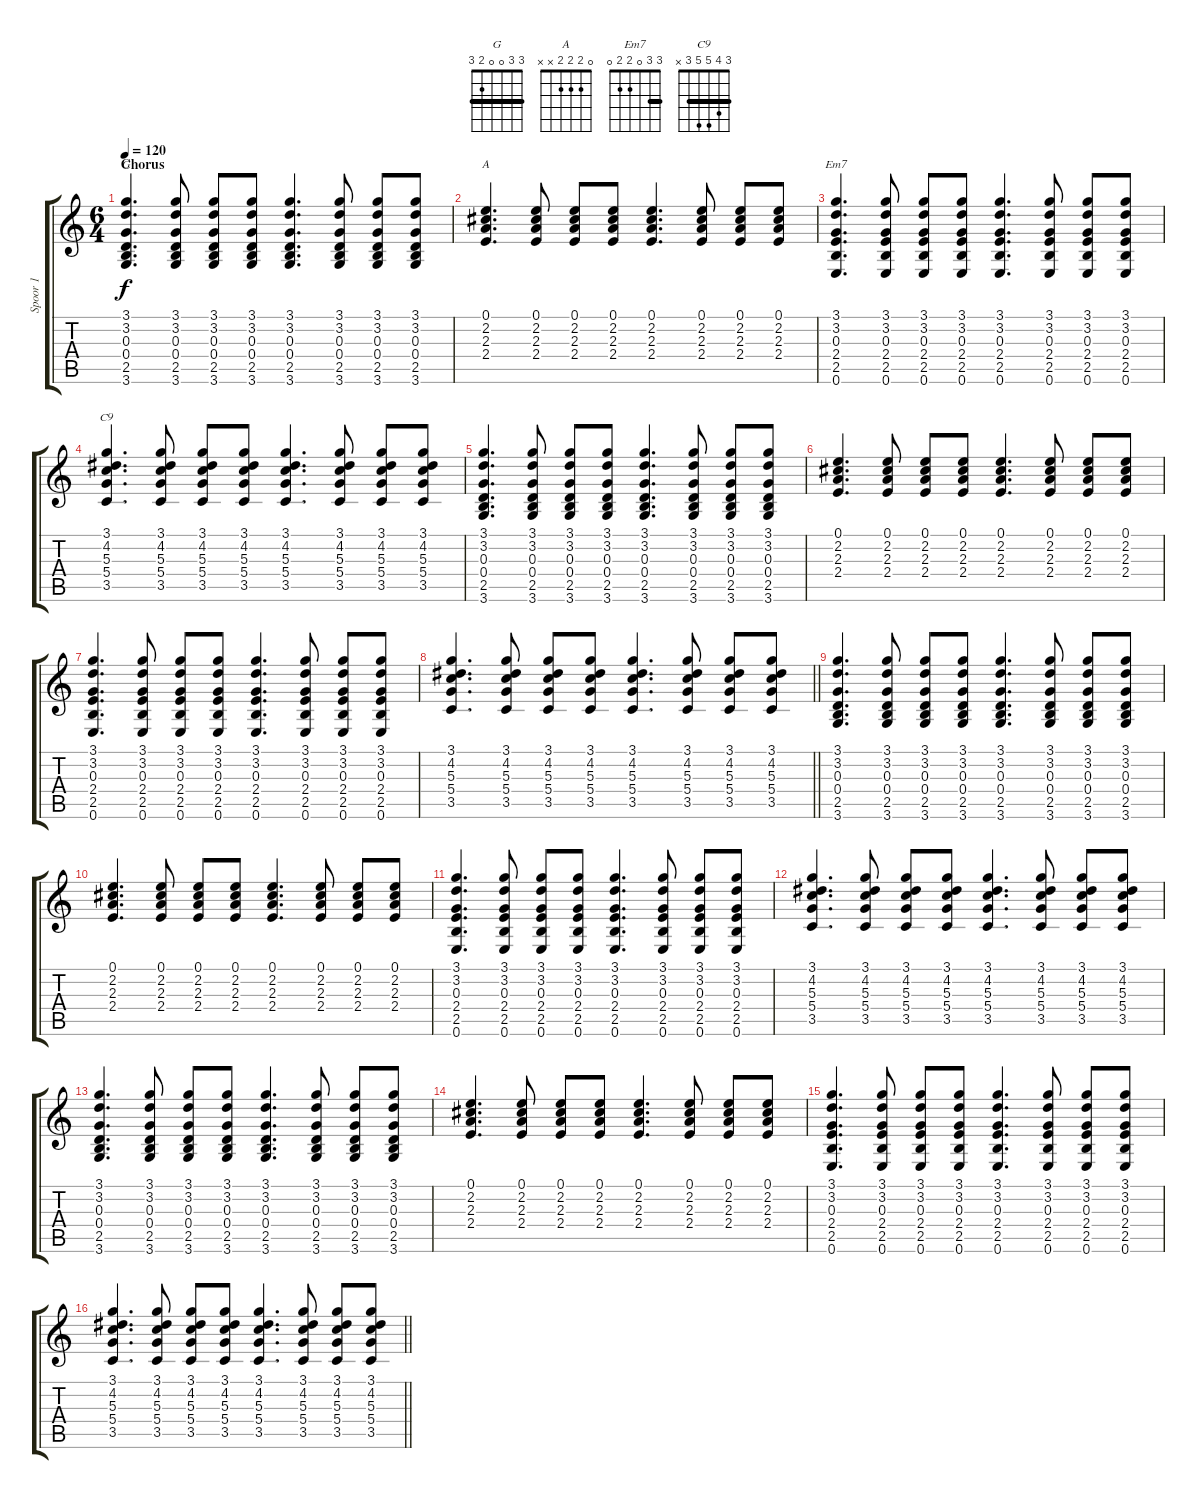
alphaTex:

\track ("Spoor 1" "Spoor 1") {instrument acousticguitarsteel}
\staff {score tabs}
\tuning (E4 B3 G3 D3 A2 E2) {hide}
\chord ("G" 3 3 0 0 2 3) {barre 3}
\chord ("A" 0 2 2 2 x x)
\chord ("Em7" 3 3 0 2 2 0) {barre 3}
\chord ("C9" 3 4 5 5 3 x) {barre 3}
\ts (6 4)
\section ("" "Chorus")
\tempo 120
\clef g2
\ks c
(3.1 3.2 0.3 0.4 2.5 3.6).4{d ch "G" dy f} (3.1 3.2 0.3 0.4 2.5 3.6).8 (3.1 3.2 0.3 0.4 2.5 3.6).8 (3.1 3.2 0.3 0.4 2.5 3.6).8 (3.1 3.2 0.3 0.4 2.5 3.6).4{d} (3.1 3.2 0.3 0.4 2.5 3.6).8 (3.1 3.2 0.3 0.4 2.5 3.6).8 (3.1 3.2 0.3 0.4 2.5 3.6).8 |
(0.1 2.2 2.3 2.4).4{d ch "A"} (0.1 2.2 2.3 2.4).8 (0.1 2.2 2.3 2.4).8 (0.1 2.2 2.3 2.4).8 (0.1 2.2 2.3 2.4).4{d} (0.1 2.2 2.3 2.4).8 (0.1 2.2 2.3 2.4).8 (0.1 2.2 2.3 2.4).8 |
(3.1 3.2 0.3 2.4 2.5 0.6).4{d ch "Em7"} (3.1 3.2 0.3 2.4 2.5 0.6).8 (3.1 3.2 0.3 2.4 2.5 0.6).8 (3.1 3.2 0.3 2.4 2.5 0.6).8 (3.1 3.2 0.3 2.4 2.5 0.6).4{d} (3.1 3.2 0.3 2.4 2.5 0.6).8 (3.1 3.2 0.3 2.4 2.5 0.6).8 (3.1 3.2 0.3 2.4 2.5 0.6).8 |
(3.1 4.2 5.3 5.4 3.5).4{d ch "C9"} (3.1 4.2 5.3 5.4 3.5).8 (3.1 4.2 5.3 5.4 3.5).8 (3.1 4.2 5.3 5.4 3.5).8 (3.1 4.2 5.3 5.4 3.5).4{d} (3.1 4.2 5.3 5.4 3.5).8 (3.1 4.2 5.3 5.4 3.5).8 (3.1 4.2 5.3 5.4 3.5).8 |
(3.1 3.2 0.3 0.4 2.5 3.6).4{d} (3.1 3.2 0.3 0.4 2.5 3.6).8 (3.1 3.2 0.3 0.4 2.5 3.6).8 (3.1 3.2 0.3 0.4 2.5 3.6).8 (3.1 3.2 0.3 0.4 2.5 3.6).4{d} (3.1 3.2 0.3 0.4 2.5 3.6).8 (3.1 3.2 0.3 0.4 2.5 3.6).8 (3.1 3.2 0.3 0.4 2.5 3.6).8 |
(0.1 2.2 2.3 2.4).4{d} (0.1 2.2 2.3 2.4).8 (0.1 2.2 2.3 2.4).8 (0.1 2.2 2.3 2.4).8 (0.1 2.2 2.3 2.4).4{d} (0.1 2.2 2.3 2.4).8 (0.1 2.2 2.3 2.4).8 (0.1 2.2 2.3 2.4).8 |
(3.1 3.2 0.3 2.4 2.5 0.6).4{d} (3.1 3.2 0.3 2.4 2.5 0.6).8 (3.1 3.2 0.3 2.4 2.5 0.6).8 (3.1 3.2 0.3 2.4 2.5 0.6).8 (3.1 3.2 0.3 2.4 2.5 0.6).4{d} (3.1 3.2 0.3 2.4 2.5 0.6).8 (3.1 3.2 0.3 2.4 2.5 0.6).8 (3.1 3.2 0.3 2.4 2.5 0.6).8 |
\barLineRight lightlight
(3.1 4.2 5.3 5.4 3.5).4{d} (3.1 4.2 5.3 5.4 3.5).8 (3.1 4.2 5.3 5.4 3.5).8 (3.1 4.2 5.3 5.4 3.5).8 (3.1 4.2 5.3 5.4 3.5).4{d} (3.1 4.2 5.3 5.4 3.5).8 (3.1 4.2 5.3 5.4 3.5).8 (3.1 4.2 5.3 5.4 3.5).8 |
(3.1 3.2 0.3 0.4 2.5 3.6).4{d} (3.1 3.2 0.3 0.4 2.5 3.6).8 (3.1 3.2 0.3 0.4 2.5 3.6).8 (3.1 3.2 0.3 0.4 2.5 3.6).8 (3.1 3.2 0.3 0.4 2.5 3.6).4{d} (3.1 3.2 0.3 0.4 2.5 3.6).8 (3.1 3.2 0.3 0.4 2.5 3.6).8 (3.1 3.2 0.3 0.4 2.5 3.6).8 |
(0.1 2.2 2.3 2.4).4{d} (0.1 2.2 2.3 2.4).8 (0.1 2.2 2.3 2.4).8 (0.1 2.2 2.3 2.4).8 (0.1 2.2 2.3 2.4).4{d} (0.1 2.2 2.3 2.4).8 (0.1 2.2 2.3 2.4).8 (0.1 2.2 2.3 2.4).8 |
(3.1 3.2 0.3 2.4 2.5 0.6).4{d} (3.1 3.2 0.3 2.4 2.5 0.6).8 (3.1 3.2 0.3 2.4 2.5 0.6).8 (3.1 3.2 0.3 2.4 2.5 0.6).8 (3.1 3.2 0.3 2.4 2.5 0.6).4{d} (3.1 3.2 0.3 2.4 2.5 0.6).8 (3.1 3.2 0.3 2.4 2.5 0.6).8 (3.1 3.2 0.3 2.4 2.5 0.6).8 |
(3.1 4.2 5.3 5.4 3.5).4{d} (3.1 4.2 5.3 5.4 3.5).8 (3.1 4.2 5.3 5.4 3.5).8 (3.1 4.2 5.3 5.4 3.5).8 (3.1 4.2 5.3 5.4 3.5).4{d} (3.1 4.2 5.3 5.4 3.5).8 (3.1 4.2 5.3 5.4 3.5).8 (3.1 4.2 5.3 5.4 3.5).8 |
(3.1 3.2 0.3 0.4 2.5 3.6).4{d} (3.1 3.2 0.3 0.4 2.5 3.6).8 (3.1 3.2 0.3 0.4 2.5 3.6).8 (3.1 3.2 0.3 0.4 2.5 3.6).8 (3.1 3.2 0.3 0.4 2.5 3.6).4{d} (3.1 3.2 0.3 0.4 2.5 3.6).8 (3.1 3.2 0.3 0.4 2.5 3.6).8 (3.1 3.2 0.3 0.4 2.5 3.6).8 |
(0.1 2.2 2.3 2.4).4{d} (0.1 2.2 2.3 2.4).8 (0.1 2.2 2.3 2.4).8 (0.1 2.2 2.3 2.4).8 (0.1 2.2 2.3 2.4).4{d} (0.1 2.2 2.3 2.4).8 (0.1 2.2 2.3 2.4).8 (0.1 2.2 2.3 2.4).8 |
(3.1 3.2 0.3 2.4 2.5 0.6).4{d} (3.1 3.2 0.3 2.4 2.5 0.6).8 (3.1 3.2 0.3 2.4 2.5 0.6).8 (3.1 3.2 0.3 2.4 2.5 0.6).8 (3.1 3.2 0.3 2.4 2.5 0.6).4{d} (3.1 3.2 0.3 2.4 2.5 0.6).8 (3.1 3.2 0.3 2.4 2.5 0.6).8 (3.1 3.2 0.3 2.4 2.5 0.6).8 |
\barLineRight lightlight
(3.1 4.2 5.3 5.4 3.5).4{d} (3.1 4.2 5.3 5.4 3.5).8 (3.1 4.2 5.3 5.4 3.5).8 (3.1 4.2 5.3 5.4 3.5).8 (3.1 4.2 5.3 5.4 3.5).4{d} (3.1 4.2 5.3 5.4 3.5).8 (3.1 4.2 5.3 5.4 3.5).8 (3.1 4.2 5.3 5.4 3.5).8
